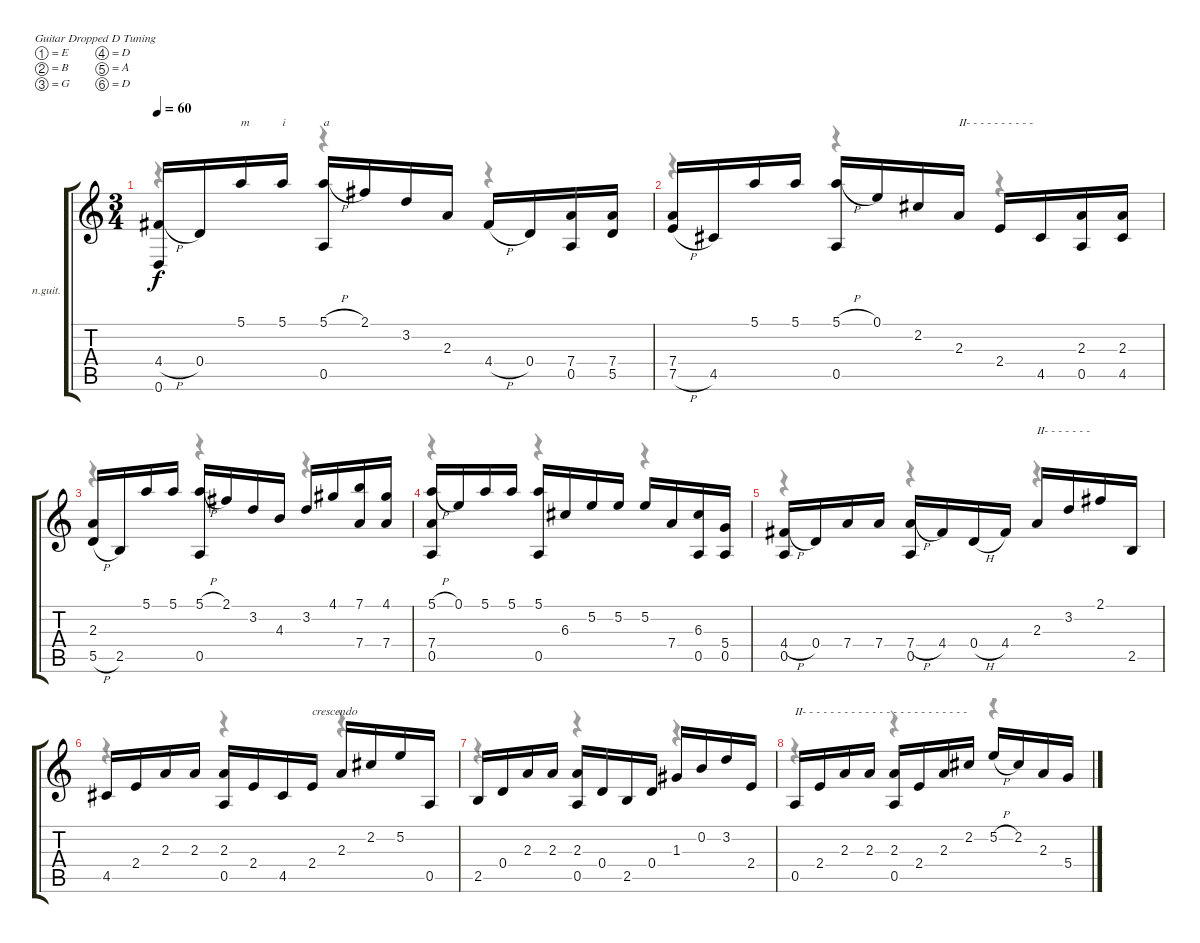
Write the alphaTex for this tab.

\defaultSystemsLayout 4
\bracketExtendMode groupsimilarinstruments
\firstSystemTrackNameOrientation horizontal
\otherSystemsTrackNameOrientation horizontal
\chordDiagramsInScore
\track ("Classical Guitar" "n.guit.") {instrument acousticguitarnylon}
\staff {score tabs}
\tuning (E4 B3 G3 D3 A2 D2)
\voice
\ts (3 4)
\tempo 60
\clef g2
\ks c
(4.4{h acc #} 0.6).16{dy f beam Up} 0.4.16{beam Up} 5.1.16{txt "m" beam Up} 5.1.16{txt "i" beam Up} (5.1{h} 0.5).16{txt "a" beam Up} 2.1{acc #}.16{beam Up} 3.2.16{beam Up} 2.3.16{beam Up} 4.4{h acc #}.16{beam Up} 0.4.16{beam Up} (7.4 0.5).16{beam Up} (7.4 5.5).16{beam Up} |
(7.4 7.5{h}).16{beam Up} 4.5{acc #}.16{beam Up} 5.1.16{beam Up} 5.1.16{beam Up} (5.1{h} 0.5).16{beam Up} 0.1.16{beam Up} 2.2{acc #}.16{beam Up} 2.3.16{txt "II- - - - - - - - - -" beam Up} 2.4.16{beam Up} 4.5{acc #}.16{beam Up} (2.3 0.5).16{beam Up} (2.3 4.5{acc #}).16{beam Up} |
(2.3 5.5{h}).16{beam Up} 2.5.16{beam Up} 5.1.16{beam Up} 5.1.16{beam Up} (5.1{h} 0.5).16{beam Up} 2.1{acc #}.16{beam Up} 3.2.16{beam Up} 4.3.16{beam Up} 3.2.16{beam Up} 4.1{acc #}.16{beam Up} (7.1 7.4).16{beam Up} (4.1{acc #} 7.4).16{beam Up} |
(5.1{h} 7.4 0.5).16{beam Up} 0.1.16{beam Up} 5.1.16{beam Up} 5.1.16{beam Up} (5.1 0.5).16{beam Up} 6.3{acc #}.16{beam Up} 5.2.16{beam Up} 5.2.16{beam Up} 5.2.16{beam Up} 7.4.16{beam Up} (6.3{acc #} 0.5).16{beam Up} (5.4 0.5).16{beam Up} |
(4.4{h acc #} 0.5).16{beam Up} 0.4.16{beam Up} 7.4.16{beam Up} 7.4.16{beam Up} (7.4{h} 0.5).16{beam Up} 4.4{acc #}.16{beam Up} 0.4{h}.16{beam Up} 4.4{acc #}.16{beam Up} 2.3.16{txt "II- - - - - - -" beam Up} 3.2.16{beam Up} 2.1{acc #}.16{beam Up} 2.5.16{beam Up} |
4.5{acc #}.16{beam Up} 2.4.16{beam Up} 2.3.16{beam Up} 2.3.16{beam Up} (2.3 0.5).16{beam Up} 2.4.16{beam Up} 4.5{acc #}.16{beam Up} 2.4.16{txt "crescendo" beam Up} 2.3.16{beam Up} 2.2{acc #}.16{beam Up} 5.2.16{beam Up} 0.5.16{beam Up} |
2.5.16{beam Up} 0.4.16{beam Up} 2.3.16{beam Up} 2.3.16{beam Up} (2.3 0.5).16{beam Up} 0.4.16{beam Up} 2.5.16{beam Up} 0.4.16{beam Up} 1.3{acc #}.16{beam Up} 0.2.16{beam Up} 3.2.16{beam Up} 2.4.16{beam Up} |
0.5.16{txt "II- - - - - - - - - - - - - - - - - - - - - - - -" beam Up} 2.4.16{beam Up} 2.3.16{beam Up} 2.3.16{beam Up} (2.3 0.5).16{beam Up} 2.4.16{beam Up} 2.3.16{beam Up} 2.2{acc #}.16{beam Up} 5.2{h}.16{beam Up} 2.2{acc #}.16{beam Up} 2.3.16{beam Up} 5.4.16{beam Up}
\voice
\clef g2
\ottava regular
\simile none
\ks c
r.4{dy mf beam Down} r.4{beam Down} r.4{beam Down} |
r.4{beam Down} r.4{beam Down} r.4{beam Down} |
r.4{beam Down} r.4{beam Down} r.4{beam Down} |
r.4{beam Down} r.4{beam Down} r.4{beam Down} |
r.4{beam Down} r.4{beam Down} r.4{beam Down} |
r.4{beam Down} r.4{beam Down} r.4{beam Down} |
r.4{beam Down} r.4{beam Down} r.4{beam Down} |
r.4{beam Down} r.4{beam Down} r.4{beam Down}
